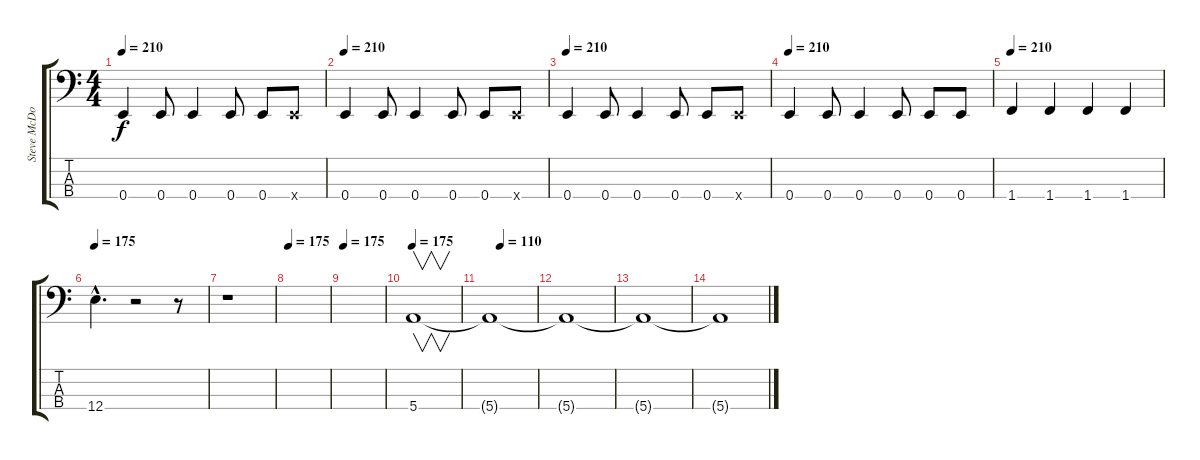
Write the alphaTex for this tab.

\track ("Steve McDonald" "Steve McDo") {instrument electricbasspick}
\staff {score tabs}
\tuning (G2 D2 A1 E1) {hide}
\ts (4 4)
\tempo 210
\clef f4
\ks c
0.4.4{dy f volume 12} 0.4.8 0.4.4 0.4.8 0.4.8 0.4{x}.8 |
\tempo 210
0.4.4{volume 12} 0.4.8 0.4.4 0.4.8 0.4.8 0.4{x}.8 |
\tempo 210
0.4.4{volume 12} 0.4.8 0.4.4 0.4.8 0.4.8 0.4{x}.8 |
\tempo 210
0.4.4{volume 12} 0.4.8 0.4.4 0.4.8 0.4.8 0.4.8 |
\tempo 210
1.4.4{volume 12} 1.4.4 1.4.4 1.4.4 |
\tempo 175
12.4{hac}.4{d volume 16} r.2 r.8 |
r.1 |
\tempo 175
|
\tempo 175
|
\tempo 175
5.4.1{v} |
\tempo (110 0.25)
5.4{t}.1 |
5.4{t}.1 |
5.4{t}.1{volume 0} |
5.4{t}.1
